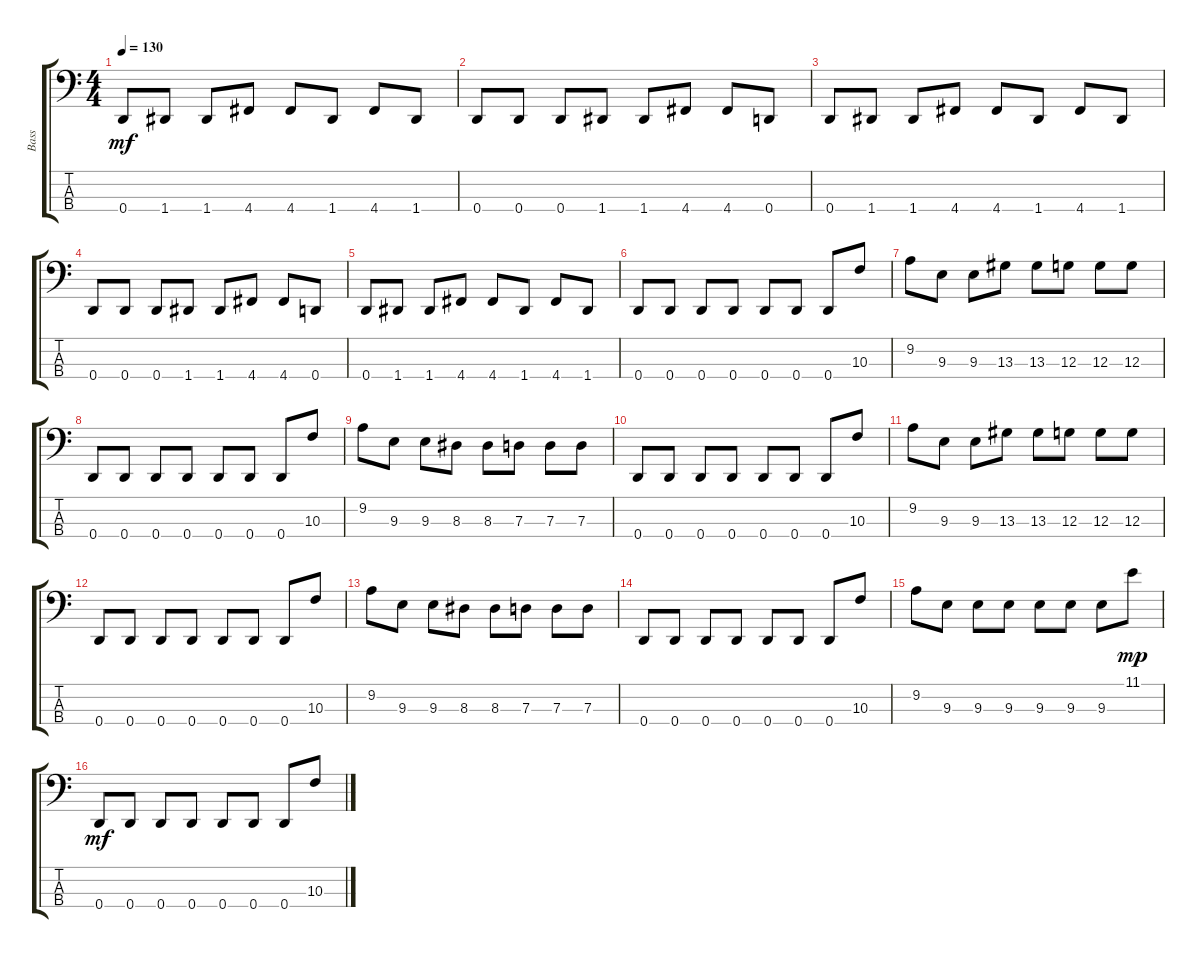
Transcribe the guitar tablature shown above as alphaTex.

\track ("Bass" "Bass") {instrument electricbassfinger}
\staff {score tabs}
\tuning (F2 C2 G1 D1) {hide}
\ts (4 4)
\tempo 130
\clef f4
\ks c
0.4.8{dy mf} 1.4.8 1.4.8 4.4.8 4.4.8 1.4.8 4.4.8 1.4.8 |
0.4.8 0.4.8 0.4.8 1.4.8 1.4.8 4.4.8 4.4.8 0.4.8 |
0.4.8 1.4.8 1.4.8 4.4.8 4.4.8 1.4.8 4.4.8 1.4.8 |
0.4.8 0.4.8 0.4.8 1.4.8 1.4.8 4.4.8 4.4.8 0.4.8 |
0.4.8 1.4.8 1.4.8 4.4.8 4.4.8 1.4.8 4.4.8 1.4.8 |
0.4.8 0.4.8 0.4.8 0.4.8 0.4.8 0.4.8 0.4.8 10.3.8 |
9.2.8 9.3.8 9.3.8 13.3.8 13.3.8 12.3.8 12.3.8 12.3.8 |
0.4.8 0.4.8 0.4.8 0.4.8 0.4.8 0.4.8 0.4.8 10.3.8 |
9.2.8 9.3.8 9.3.8 8.3.8 8.3.8 7.3.8 7.3.8 7.3.8 |
0.4.8 0.4.8 0.4.8 0.4.8 0.4.8 0.4.8 0.4.8 10.3.8 |
9.2.8 9.3.8 9.3.8 13.3.8 13.3.8 12.3.8 12.3.8 12.3.8 |
0.4.8 0.4.8 0.4.8 0.4.8 0.4.8 0.4.8 0.4.8 10.3.8 |
9.2.8 9.3.8 9.3.8 8.3.8 8.3.8 7.3.8 7.3.8 7.3.8 |
0.4.8 0.4.8 0.4.8 0.4.8 0.4.8 0.4.8 0.4.8 10.3.8 |
9.2.8 9.3.8 9.3.8 9.3.8 9.3.8 9.3.8 9.3.8 11.1.8{dy mp} |
0.4.8{dy mf} 0.4.8 0.4.8 0.4.8 0.4.8 0.4.8 0.4.8 10.3.8
